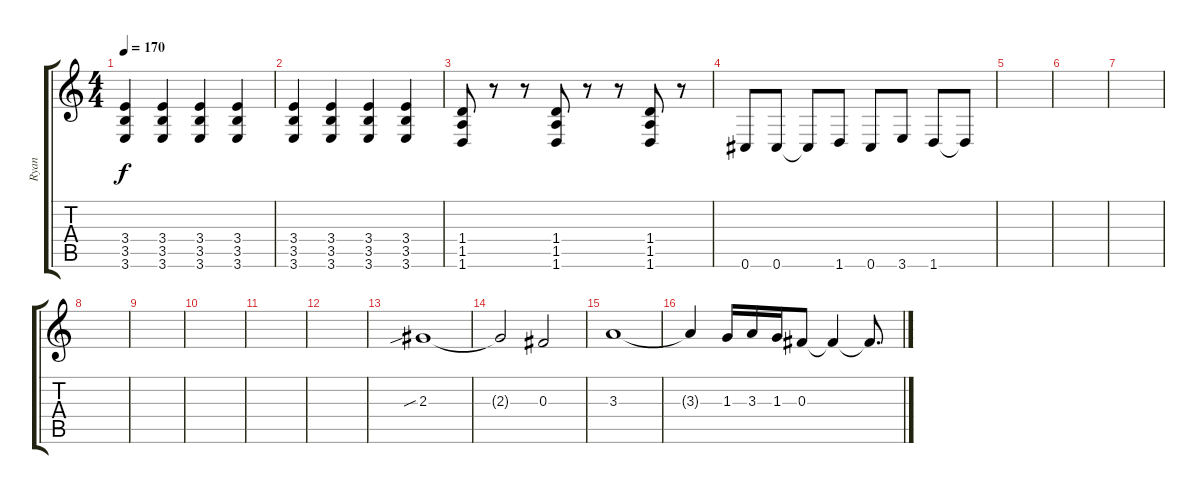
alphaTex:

\track ("Ryan" "Ryan") {instrument distortionguitar}
\staff {score tabs}
\tuning (Eb4 Bb3 Gb3 Db3 Ab2 Db2) {hide}
\ts (4 4)
\tempo 170
\clef g2
\ks c
(3.4 3.5 3.6).4{dy f} (3.4 3.5 3.6).4 (3.4 3.5 3.6).4 (3.4 3.5 3.6).4 |
(3.4 3.5 3.6).4 (3.4 3.5 3.6).4 (3.4 3.5 3.6).4 (3.4 3.5 3.6).4 |
(1.4 1.5 1.6).8 r.8 r.8 (1.4 1.5 1.6).8 r.8 r.8 (1.4 1.5 1.6).8 r.8 |
0.6.8 0.6.8 0.6{t}.8 1.6.8 0.6.8 3.6.8 1.6.8 1.6{t}.8 |
|
|
|
|
|
|
|
|
2.3{sib}.1 |
2.3{t}.2 0.3.2 |
3.3.1 |
3.3{t}.4 1.3.16 3.3.16 1.3.16 0.3.8 0.3{t}.4 0.3{t}.8{d}
